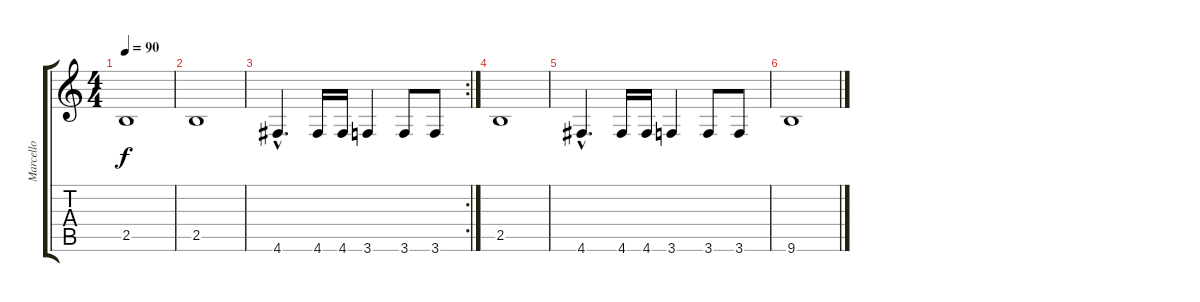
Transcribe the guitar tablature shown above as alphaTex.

\track ("Marcello" "Marcello") {instrument electricbassfinger}
\staff {score tabs}
\tuning (E4 B3 G3 D3 A2 D2) {hide}
\ts (4 4)
\tempo 90
\clef g2
\ks c
2.5.1{dy f} |
2.5.1 |
\rc 2
4.6{hac}.4{d} 4.6.16 4.6.16 3.6.4 3.6.8 3.6.8 |
2.5.1 |
4.6{hac}.4{d} 4.6.16 4.6.16 3.6.4 3.6.8 3.6.8 |
9.6.1
